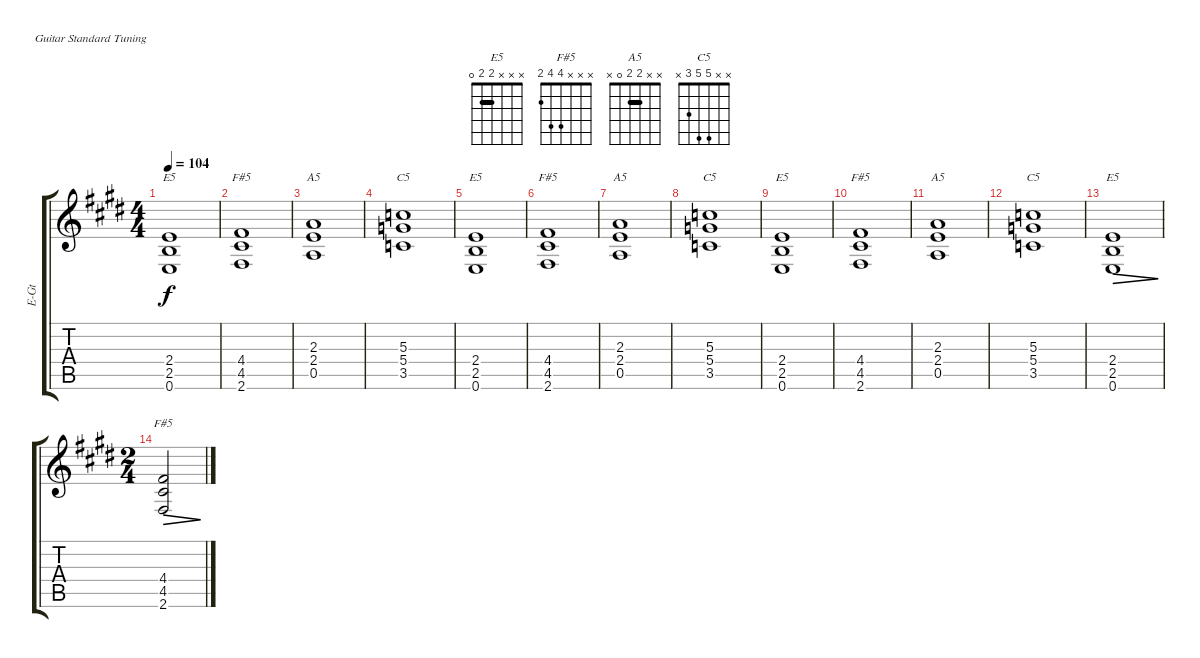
\defaultSystemsLayout 4
\bracketExtendMode groupsimilarinstruments
\otherSystemsTrackNameOrientation horizontal
\track ("Rhythm Guitar II" "E-Gt") {multiBarRest instrument distortionguitar}
\staff {score tabs}
\tuning (E4 B3 G3 D3 A2 E2)
\chord ("E5" x x x 2 2 0) {showfingering false barre 2}
\chord ("F#5" x x x 4 4 2) {showfingering false}
\chord ("A5" x x 2 2 0 x) {showfingering false barre 2}
\chord ("C5" x x 5 5 3 x) {showfingering false}
\ts (4 4)
\tempo 104
\clef g2
\ks c#minor
(0.6{acc forcenatural} 2.5{acc forcenatural} 2.4{acc forcenatural}).1{ch "E5" dy f} |
(4.4{acc #} 4.5{acc #} 2.6{acc #}).1{ch "F#5"} |
(0.5{acc forcenatural} 2.4{acc forcenatural} 2.3{acc forcenatural}).1{ch "A5"} |
(5.3{acc forcenatural} 5.4{acc forcenatural} 3.5{acc forcenatural}).1{ch "C5"} |
(0.6{acc forcenatural} 2.5{acc forcenatural} 2.4{acc forcenatural}).1{ch "E5"} |
(4.4{acc #} 4.5{acc #} 2.6{acc #}).1{ch "F#5"} |
(0.5{acc forcenatural} 2.4{acc forcenatural} 2.3{acc forcenatural}).1{ch "A5"} |
(5.3{acc forcenatural} 5.4{acc forcenatural} 3.5{acc forcenatural}).1{ch "C5"} |
(0.6{acc forcenatural} 2.5{acc forcenatural} 2.4{acc forcenatural}).1{ch "E5"} |
(4.4{acc #} 4.5{acc #} 2.6{acc #}).1{ch "F#5"} |
(0.5{acc forcenatural} 2.4{acc forcenatural} 2.3{acc forcenatural}).1{ch "A5"} |
(5.3{acc forcenatural} 5.4{acc forcenatural} 3.5{acc forcenatural}).1{ch "C5"} |
(0.6{acc forcenatural} 2.5{acc forcenatural} 2.4{acc forcenatural}).1{ch "E5" dec} |
\ts (2 4)
(4.4{acc #} 4.5{acc #} 2.6{acc #}).2{ch "F#5" dec}
